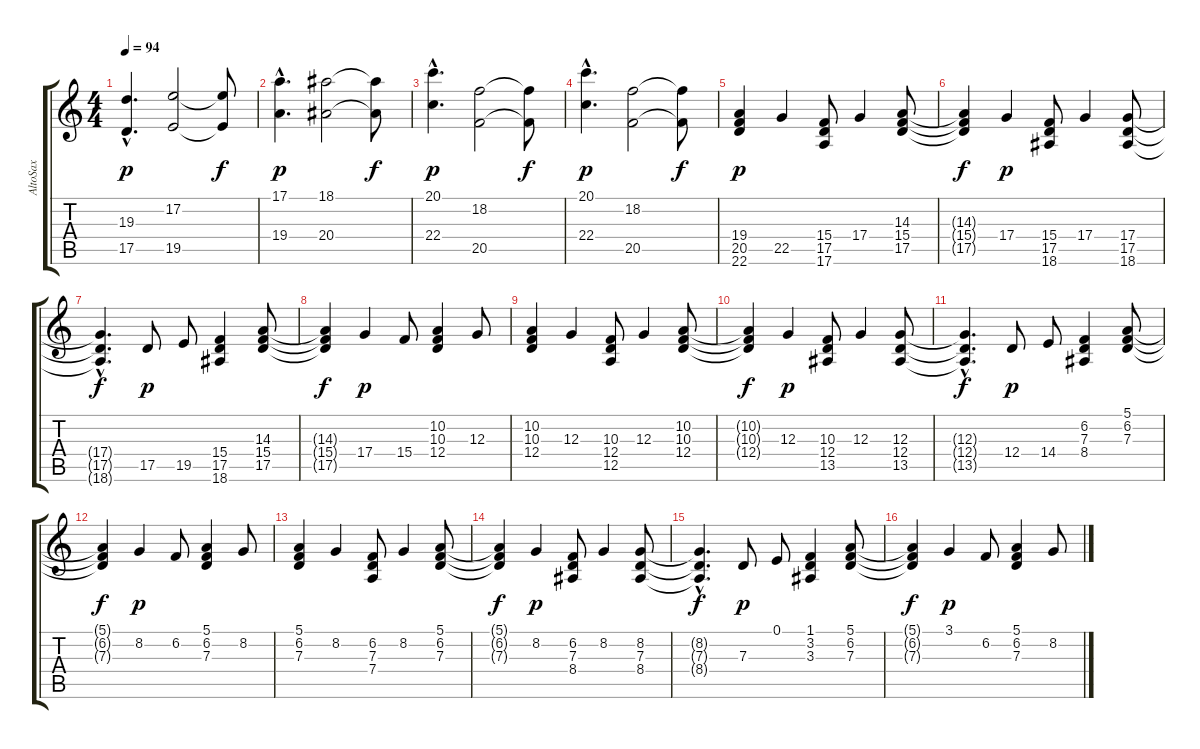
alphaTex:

\track ("AltoSax" "AltoSax") {instrument synthstrings1}
\staff {score tabs}
\tuning (E4 B3 G3 D3 A2 E2) {hide}
\ts (4 4)
\tempo 94
\clef g2
\ks c
(19.3{hac} 17.5{hac}).4{d dy p} (17.2 19.5).2 (17.2{t} 19.5{t}).8{dy f} |
(17.1{hac} 19.4{hac}).4{d dy p} (18.1 20.4).2 (18.1{t} 20.4{t}).8{dy f} |
(20.1{hac} 22.4{hac}).4{d dy p} (18.2 20.5).2 (18.2{t} 20.5{t}).8{dy f} |
(20.1{hac} 22.4{hac}).4{d dy p} (18.2 20.5).2 (18.2{t} 20.5{t}).8{dy f} |
(19.4 20.5 22.6).4{dy p} 22.5.4 (15.4 17.5 17.6).8 17.4.4 (14.3 15.4 17.5).8 |
(14.3{t} 15.4{t} 17.5{t}).4{dy f} 17.4.4{dy p} (15.4 17.5 18.6).8 17.4.4 (17.4 17.5 18.6).8 |
(17.4{hac t} 17.5{hac t} 18.6{hac t}).4{d dy f} 17.5.8{dy p} 19.5.8 (15.4 17.5 18.6).4 (14.3 15.4 17.5).8 |
(14.3{t} 15.4{t} 17.5{t}).4{dy f} 17.4.4{dy p} 15.4.8 (10.2 10.3 12.4).4 12.3.8 |
(10.2 10.3 12.4).4 12.3.4 (10.3 12.4 12.5).8 12.3.4 (10.2 10.3 12.4).8 |
(10.2{t} 10.3{t} 12.4{t}).4{dy f} 12.3.4{dy p} (10.3 12.4 13.5).8 12.3.4 (12.3 12.4 13.5).8 |
(12.3{hac t} 12.4{hac t} 13.5{hac t}).4{d dy f} 12.4.8{dy p} 14.4.8 (6.2 7.3 8.4).4 (5.1 6.2 7.3).8 |
(5.1{t} 6.2{t} 7.3{t}).4{dy f} 8.2.4{dy p} 6.2.8 (5.1 6.2 7.3).4 8.2.8 |
(5.1 6.2 7.3).4 8.2.4 (6.2 7.3 7.4).8 8.2.4 (5.1 6.2 7.3).8 |
(5.1{t} 6.2{t} 7.3{t}).4{dy f} 8.2.4{dy p} (6.2 7.3 8.4).8 8.2.4 (8.2 7.3 8.4).8 |
(8.2{hac t} 7.3{hac t} 8.4{hac t}).4{d dy f} 7.3.8{dy p} 0.1.8 (1.1 3.2 3.3).4 (5.1 6.2 7.3).8 |
(5.1{t} 6.2{t} 7.3{t}).4{dy f} 3.1.4{dy p} 6.2.8 (5.1 6.2 7.3).4 8.2.8
